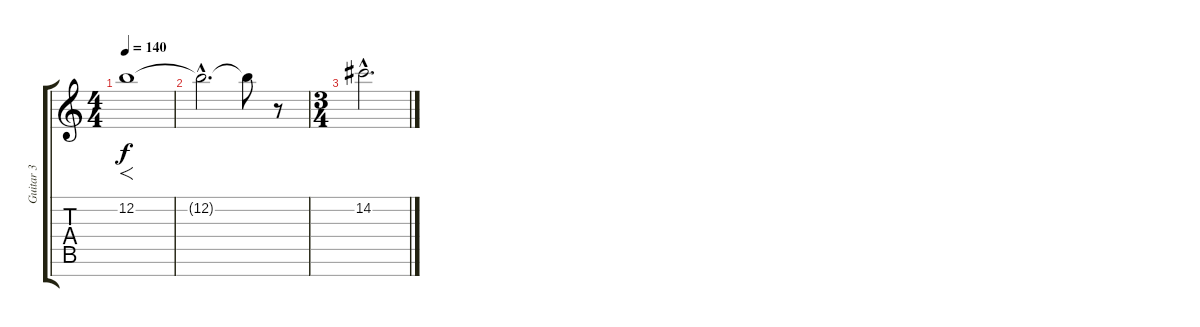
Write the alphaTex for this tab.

\track ("Guitar 3" "Guitar 3") {instrument distortionguitar}
\staff {score tabs}
\tuning (E4 B3 G3 D3 A2 E2 B1) {hide}
\ts (4 4)
\tempo 140
\clef g2
\ks c
12.2.1{f dy f} |
12.2{hac t}.2{d} 12.2{t}.8 r.8{volume 0} |
\ts (3 4)
14.2{hac}.2{d volume 16}
